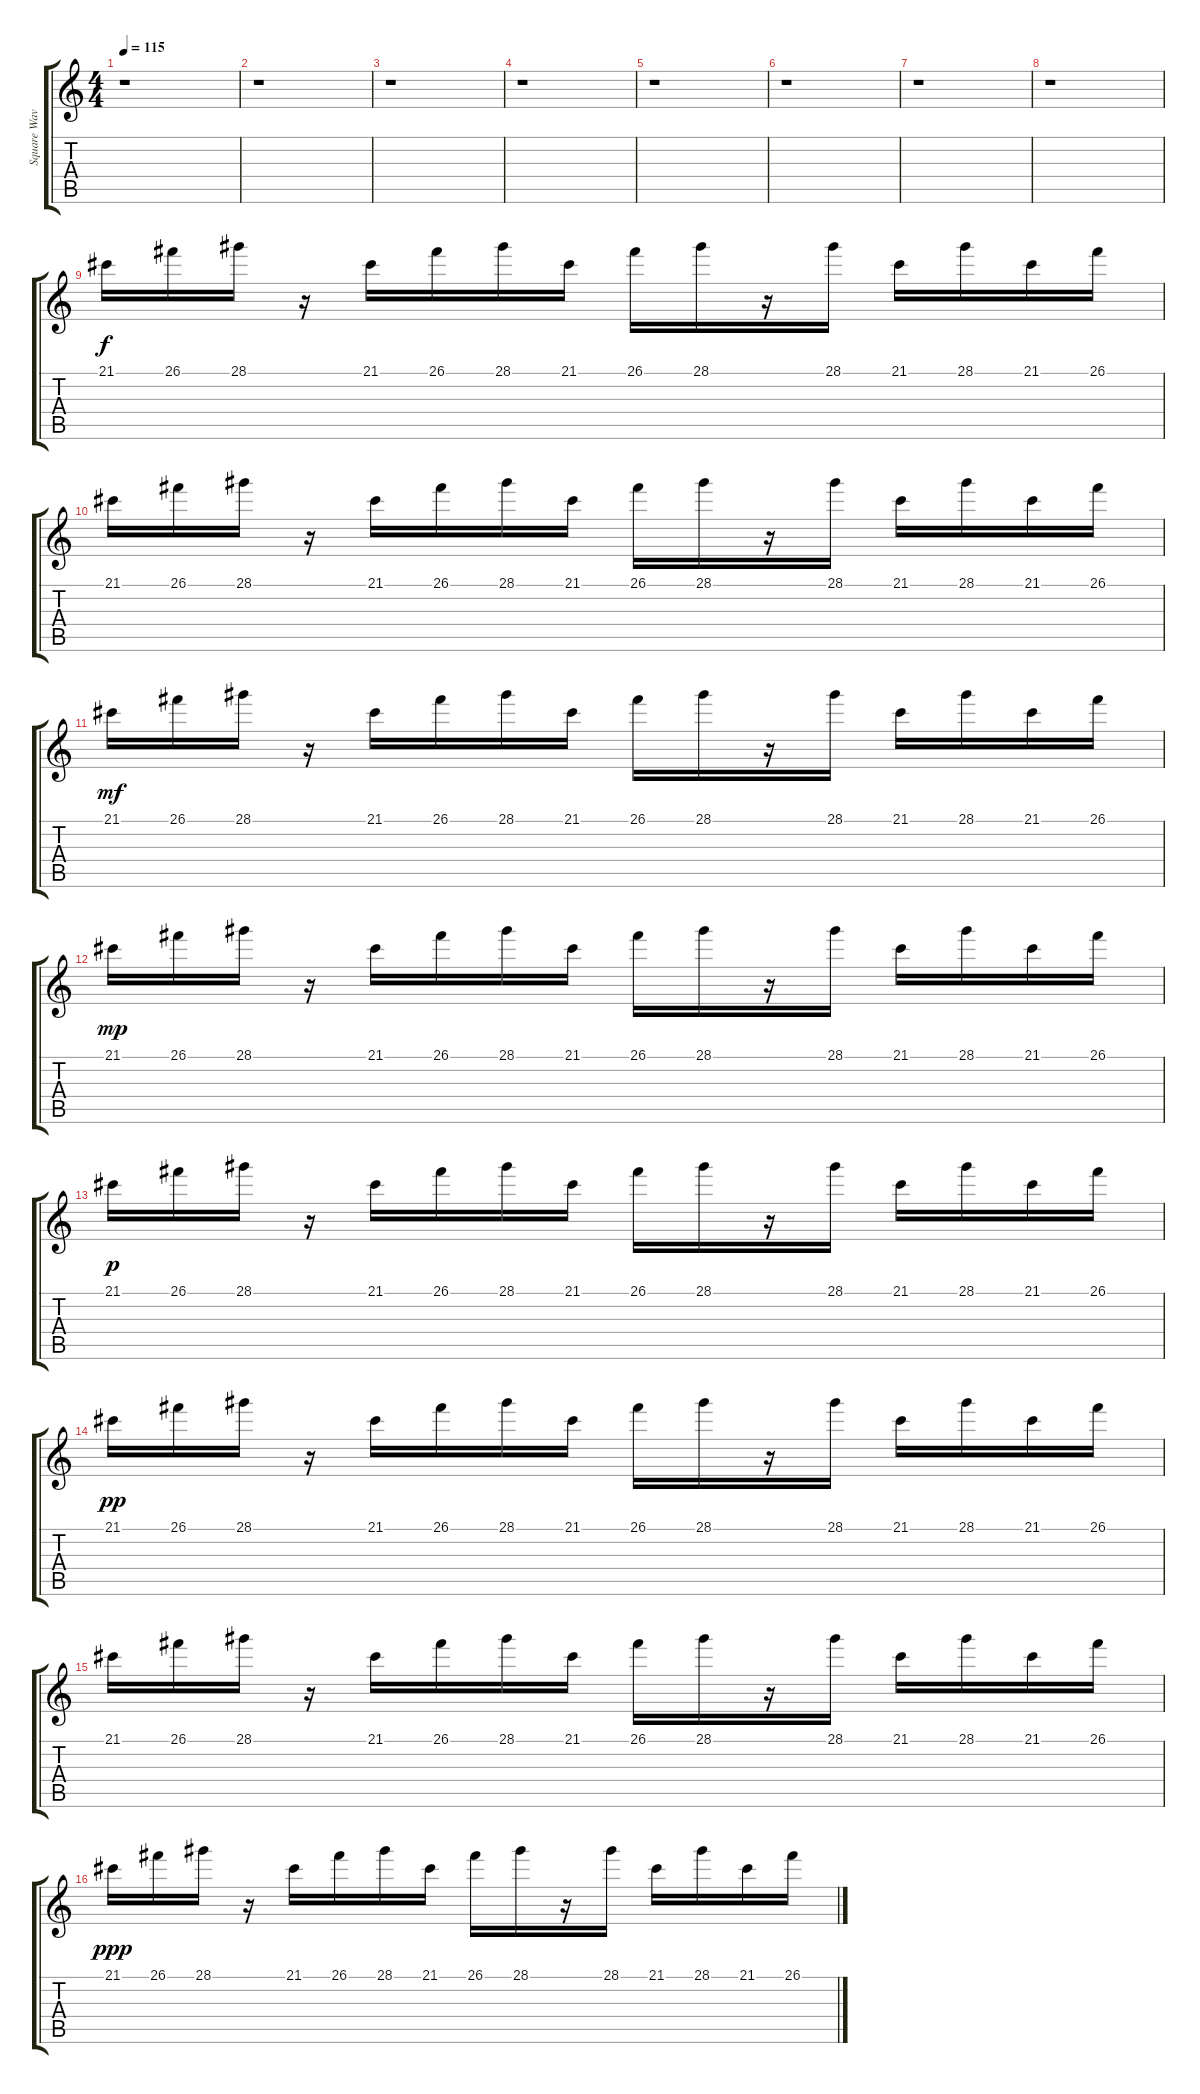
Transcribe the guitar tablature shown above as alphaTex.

\track ("Square Wave" "Square Wav") {instrument lead1square}
\staff {score tabs}
\tuning (E4 B3 G3 D3 A2 E2) {hide}
\ts (4 4)
\tempo 115
\clef g2
\ks c
r.1{dy f} |
r.1 |
r.1 |
r.1 |
r.1 |
r.1 |
r.1 |
r.1 |
21.1.16 26.1.16 28.1.16 r.16 21.1.16 26.1.16 28.1.16 21.1.16 26.1.16 28.1.16 r.16 28.1.16 21.1.16 28.1.16 21.1.16 26.1.16 |
21.1.16 26.1.16 28.1.16 r.16 21.1.16 26.1.16 28.1.16 21.1.16 26.1.16 28.1.16 r.16 28.1.16 21.1.16 28.1.16 21.1.16 26.1.16 |
21.1.16{dy mf} 26.1.16 28.1.16 r.16 21.1.16 26.1.16 28.1.16 21.1.16 26.1.16 28.1.16 r.16 28.1.16 21.1.16 28.1.16 21.1.16 26.1.16 |
21.1.16{dy mp} 26.1.16 28.1.16 r.16 21.1.16 26.1.16 28.1.16 21.1.16 26.1.16 28.1.16 r.16 28.1.16 21.1.16 28.1.16 21.1.16 26.1.16 |
21.1.16{dy p} 26.1.16 28.1.16 r.16 21.1.16 26.1.16 28.1.16 21.1.16 26.1.16 28.1.16 r.16 28.1.16 21.1.16 28.1.16 21.1.16 26.1.16 |
21.1.16{dy pp} 26.1.16 28.1.16 r.16 21.1.16 26.1.16 28.1.16 21.1.16 26.1.16 28.1.16 r.16 28.1.16 21.1.16 28.1.16 21.1.16 26.1.16 |
21.1.16 26.1.16 28.1.16 r.16 21.1.16 26.1.16 28.1.16 21.1.16 26.1.16 28.1.16 r.16 28.1.16 21.1.16 28.1.16 21.1.16 26.1.16 |
21.1.16{dy ppp} 26.1.16 28.1.16 r.16 21.1.16 26.1.16 28.1.16 21.1.16 26.1.16 28.1.16 r.16 28.1.16 21.1.16 28.1.16 21.1.16 26.1.16
